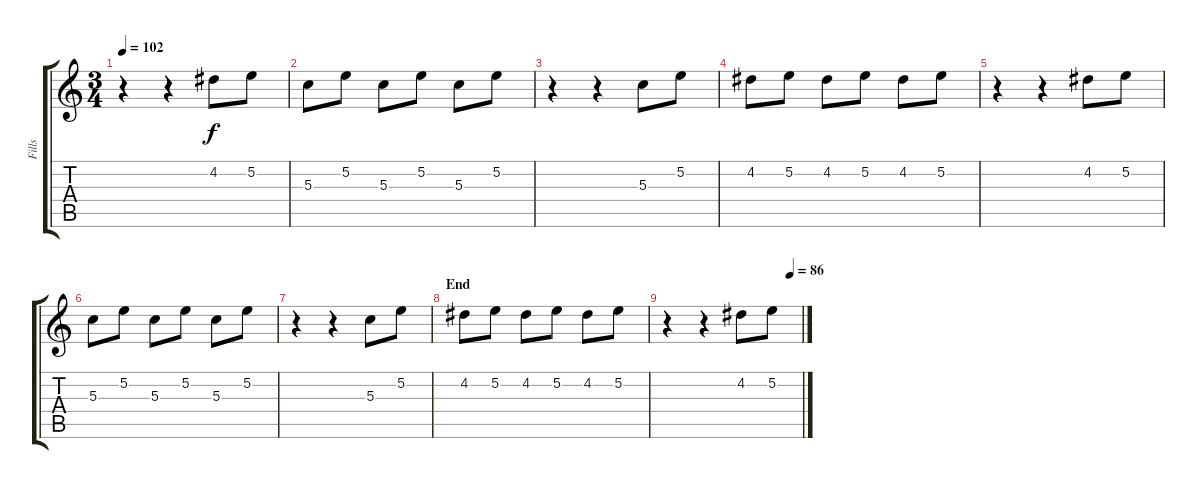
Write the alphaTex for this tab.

\track ("Fills" "Fills") {instrument electricguitarjazz}
\staff {score tabs}
\tuning (E4 B3 G3 D3 A2 E2) {hide}
\ts (3 4)
\tempo 102
\clef g2
\ks c
r.4{dy f} r.4 4.2.8 5.2.8 |
5.3.8 5.2.8 5.3.8 5.2.8 5.3.8 5.2.8 |
r.4 r.4 5.3.8 5.2.8 |
4.2.8 5.2.8 4.2.8 5.2.8 4.2.8 5.2.8 |
r.4 r.4 4.2.8 5.2.8 |
5.3.8 5.2.8 5.3.8 5.2.8 5.3.8 5.2.8 |
r.4 r.4 5.3.8 5.2.8 |
\section ("" "End")
4.2.8 5.2.8 4.2.8 5.2.8 4.2.8 5.2.8 |
\tempo (86 0.9166666666666666)
r.4 r.4 4.2.8 5.2.8
